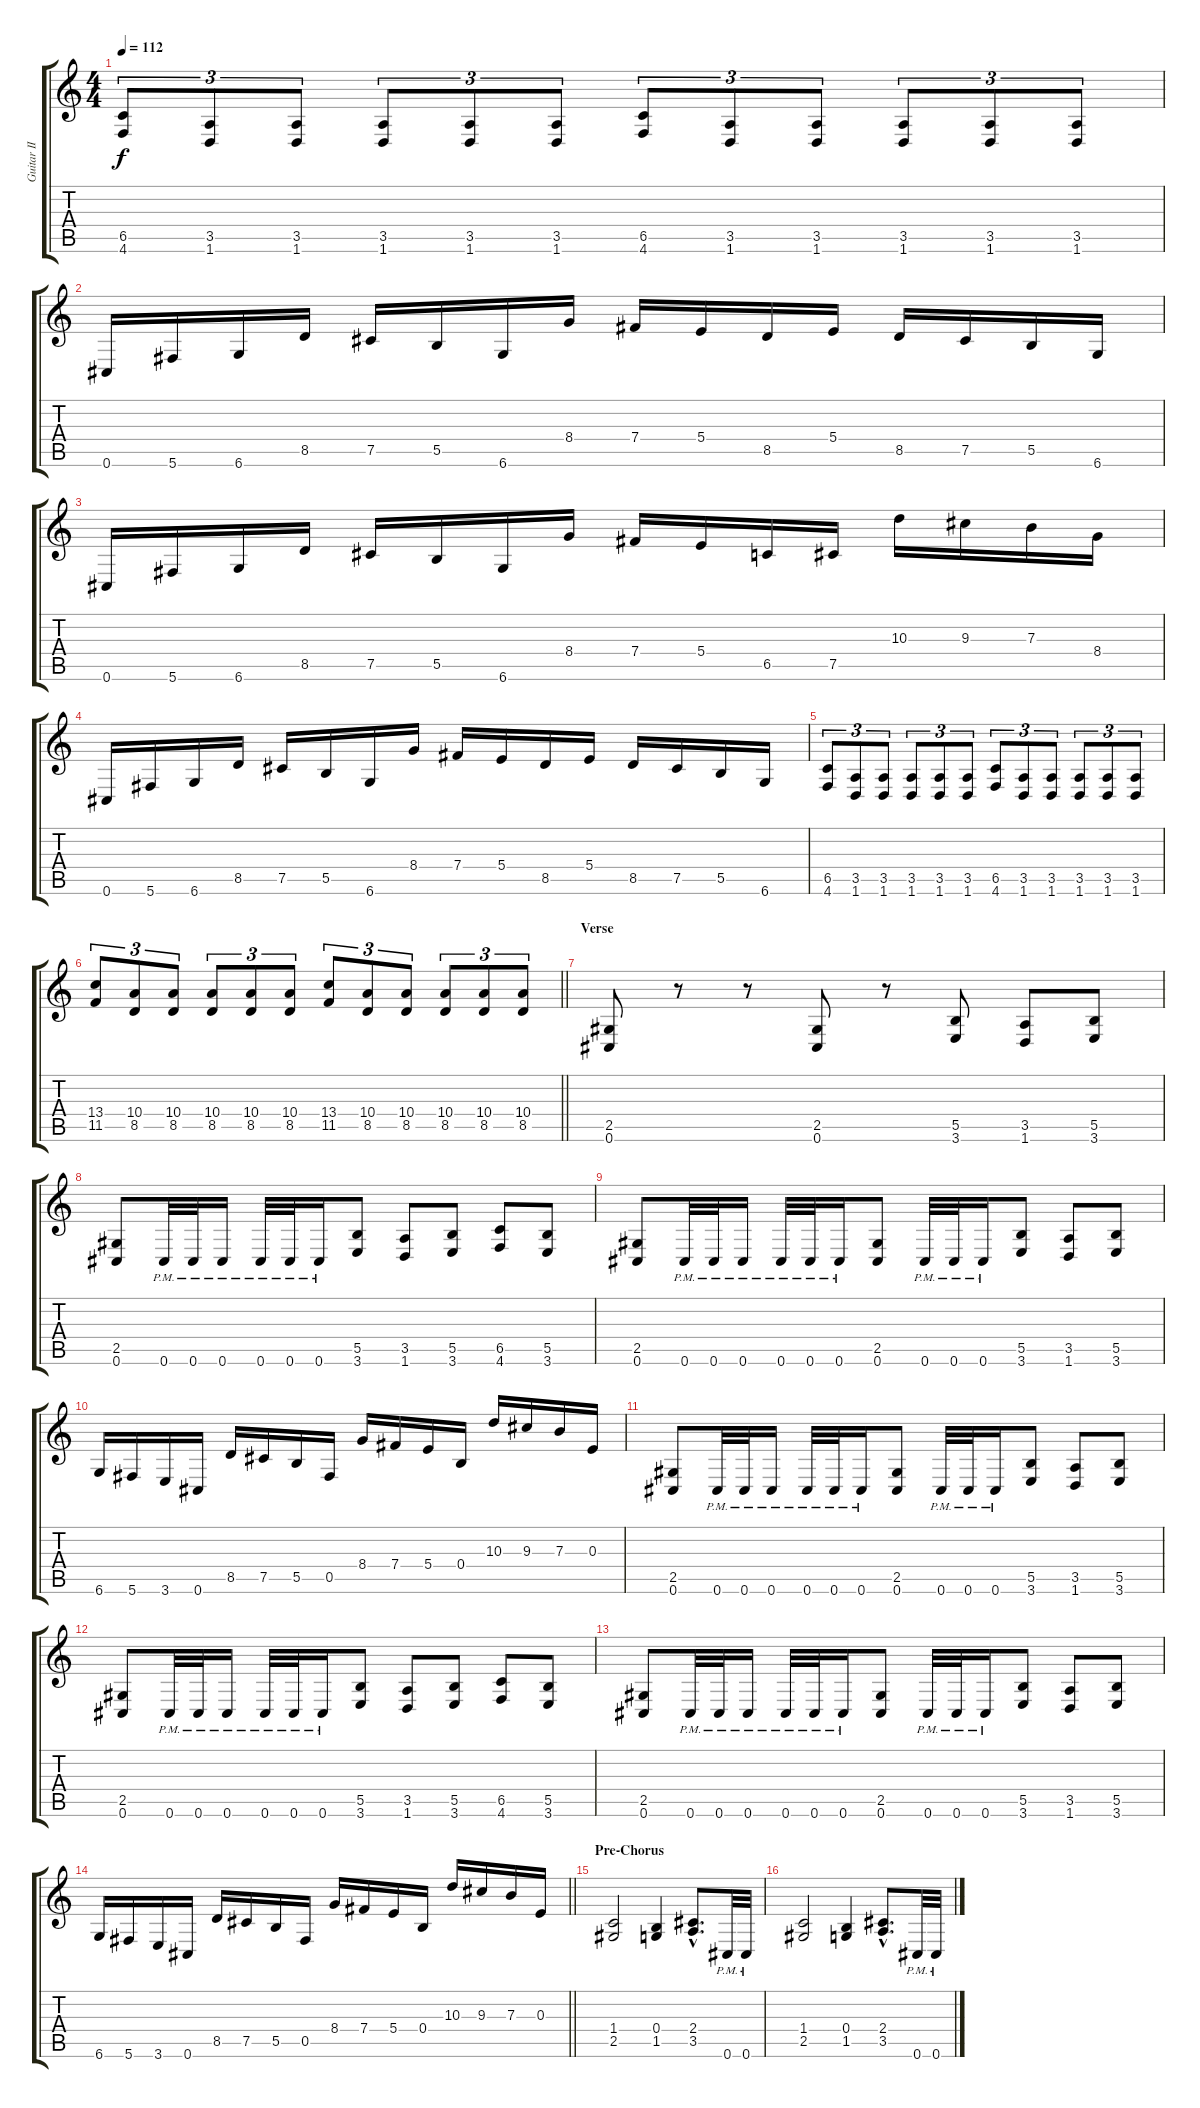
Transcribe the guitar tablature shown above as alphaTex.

\track ("Guitar II" "Guitar II") {instrument distortionguitar}
\staff {score tabs}
\tuning (Db4 Ab3 E3 B2 Gb2 Db2) {hide}
\ts (4 4)
\tempo 112
\clef g2
\ks c
(6.5 4.6).8{tu (3 2) dy f} (3.5 1.6).8{tu (3 2)} (3.5 1.6).8{tu (3 2)} (3.5 1.6).8{tu (3 2)} (3.5 1.6).8{tu (3 2)} (3.5 1.6).8{tu (3 2)} (6.5 4.6).8{tu (3 2)} (3.5 1.6).8{tu (3 2)} (3.5 1.6).8{tu (3 2)} (3.5 1.6).8{tu (3 2)} (3.5 1.6).8{tu (3 2)} (3.5 1.6).8{tu (3 2)} |
0.6.16 5.6.16 6.6.16 8.5.16 7.5.16 5.5.16 6.6.16 8.4.16 7.4.16 5.4.16 8.5.16 5.4.16 8.5.16 7.5.16 5.5.16 6.6.16 |
0.6.16 5.6.16 6.6.16 8.5.16 7.5.16 5.5.16 6.6.16 8.4.16 7.4.16 5.4.16 6.5.16 7.5.16 10.3.16 9.3.16 7.3.16 8.4.16 |
0.6.16 5.6.16 6.6.16 8.5.16 7.5.16 5.5.16 6.6.16 8.4.16 7.4.16 5.4.16 8.5.16 5.4.16 8.5.16 7.5.16 5.5.16 6.6.16 |
(6.5 4.6).8{tu (3 2)} (3.5 1.6).8{tu (3 2)} (3.5 1.6).8{tu (3 2)} (3.5 1.6).8{tu (3 2)} (3.5 1.6).8{tu (3 2)} (3.5 1.6).8{tu (3 2)} (6.5 4.6).8{tu (3 2)} (3.5 1.6).8{tu (3 2)} (3.5 1.6).8{tu (3 2)} (3.5 1.6).8{tu (3 2)} (3.5 1.6).8{tu (3 2)} (3.5 1.6).8{tu (3 2)} |
\barLineRight lightlight
(13.4 11.5).8{tu (3 2)} (10.4 8.5).8{tu (3 2)} (10.4 8.5).8{tu (3 2)} (10.4 8.5).8{tu (3 2)} (10.4 8.5).8{tu (3 2)} (10.4 8.5).8{tu (3 2)} (13.4 11.5).8{tu (3 2)} (10.4 8.5).8{tu (3 2)} (10.4 8.5).8{tu (3 2)} (10.4 8.5).8{tu (3 2)} (10.4 8.5).8{tu (3 2)} (10.4 8.5).8{tu (3 2)} |
\section ("" "Verse")
(2.5 0.6).8 r.8 r.8 (2.5 0.6).8 r.8 (5.5 3.6).8 (3.5 1.6).8 (5.5 3.6).8 |
(2.5 0.6).8 0.6{pm}.32 0.6{pm}.32 0.6{pm}.16 0.6{pm}.32 0.6{pm}.32 0.6{pm}.16 (5.5 3.6).8 (3.5 1.6).8 (5.5 3.6).8 (6.5 4.6).8 (5.5 3.6).8 |
(2.5 0.6).8 0.6{pm}.32 0.6{pm}.32 0.6{pm}.16 0.6{pm}.32 0.6{pm}.32 0.6{pm}.16 (2.5 0.6).8 0.6{pm}.32 0.6{pm}.32 0.6{pm}.16 (5.5 3.6).8 (3.5 1.6).8 (5.5 3.6).8 |
6.6.16 5.6.16 3.6.16 0.6.16 8.5.16 7.5.16 5.5.16 0.5.16 8.4.16 7.4.16 5.4.16 0.4.16 10.3.16 9.3.16 7.3.16 0.3.16 |
(2.5 0.6).8 0.6{pm}.32 0.6{pm}.32 0.6{pm}.16 0.6{pm}.32 0.6{pm}.32 0.6{pm}.16 (2.5 0.6).8 0.6{pm}.32 0.6{pm}.32 0.6{pm}.16 (5.5 3.6).8 (3.5 1.6).8 (5.5 3.6).8 |
(2.5 0.6).8 0.6{pm}.32 0.6{pm}.32 0.6{pm}.16 0.6{pm}.32 0.6{pm}.32 0.6{pm}.16 (5.5 3.6).8 (3.5 1.6).8 (5.5 3.6).8 (6.5 4.6).8 (5.5 3.6).8 |
(2.5 0.6).8 0.6{pm}.32 0.6{pm}.32 0.6{pm}.16 0.6{pm}.32 0.6{pm}.32 0.6{pm}.16 (2.5 0.6).8 0.6{pm}.32 0.6{pm}.32 0.6{pm}.16 (5.5 3.6).8 (3.5 1.6).8 (5.5 3.6).8 |
\barLineRight lightlight
6.6.16 5.6.16 3.6.16 0.6.16 8.5.16 7.5.16 5.5.16 0.5.16 8.4.16 7.4.16 5.4.16 0.4.16 10.3.16 9.3.16 7.3.16 0.3.16 |
\section ("" "Pre-Chorus")
(1.4 2.5).2 (0.4 1.5).4 (2.4{hac} 3.5{hac}).8{d} 0.6{pm}.32 0.6{pm}.32 |
(1.4 2.5).2 (0.4 1.5).4 (2.4{hac} 3.5{hac}).8{d} 0.6{pm}.32 0.6{pm}.32
